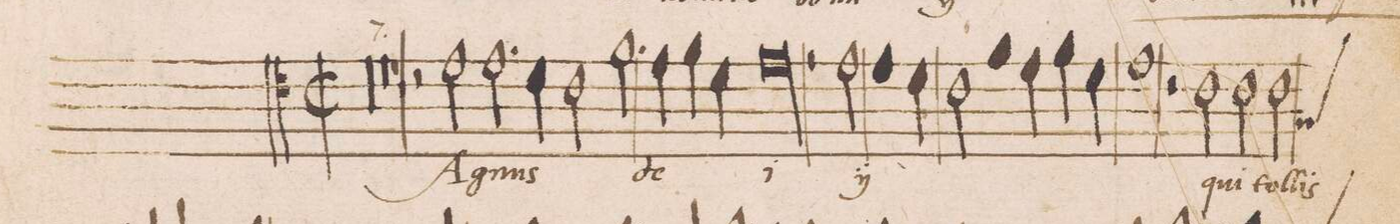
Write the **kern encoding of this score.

**kern	**text
*I"ALTVS	*
*clefC4	*
*k[]	*
*met(C|)	*
*M2/1	*
00r	.
=2-	=2-
=3-	=3-
0r	.
=4-	=4-
1r	.
2r	.
2e\	A-
=5-	=5-
2.e\	-gnus
4d\	.
2c\	.
2.f\	.
=6-	=6-
4e\	de-
4f\	.
4d\	.
00e	-i
=7-	=7-
=8-	=8-
2r	.
*	*ij
2e\	Ag-
=9-	=9-
*col	*
2.e\	-nus
4d\	.
*Xcol	*
2c\	de-
*col	*
2.f\	.
=10-	=10-
4e\	.
4f\	.
4d\	.
*Xcol	*
1e	-i
*	*Xij
=11-	=11-
2r	.
2c\	qui
2c\	tol-
*custos:G	*
2c\	-lis
=12-	=12-
*-	*-
